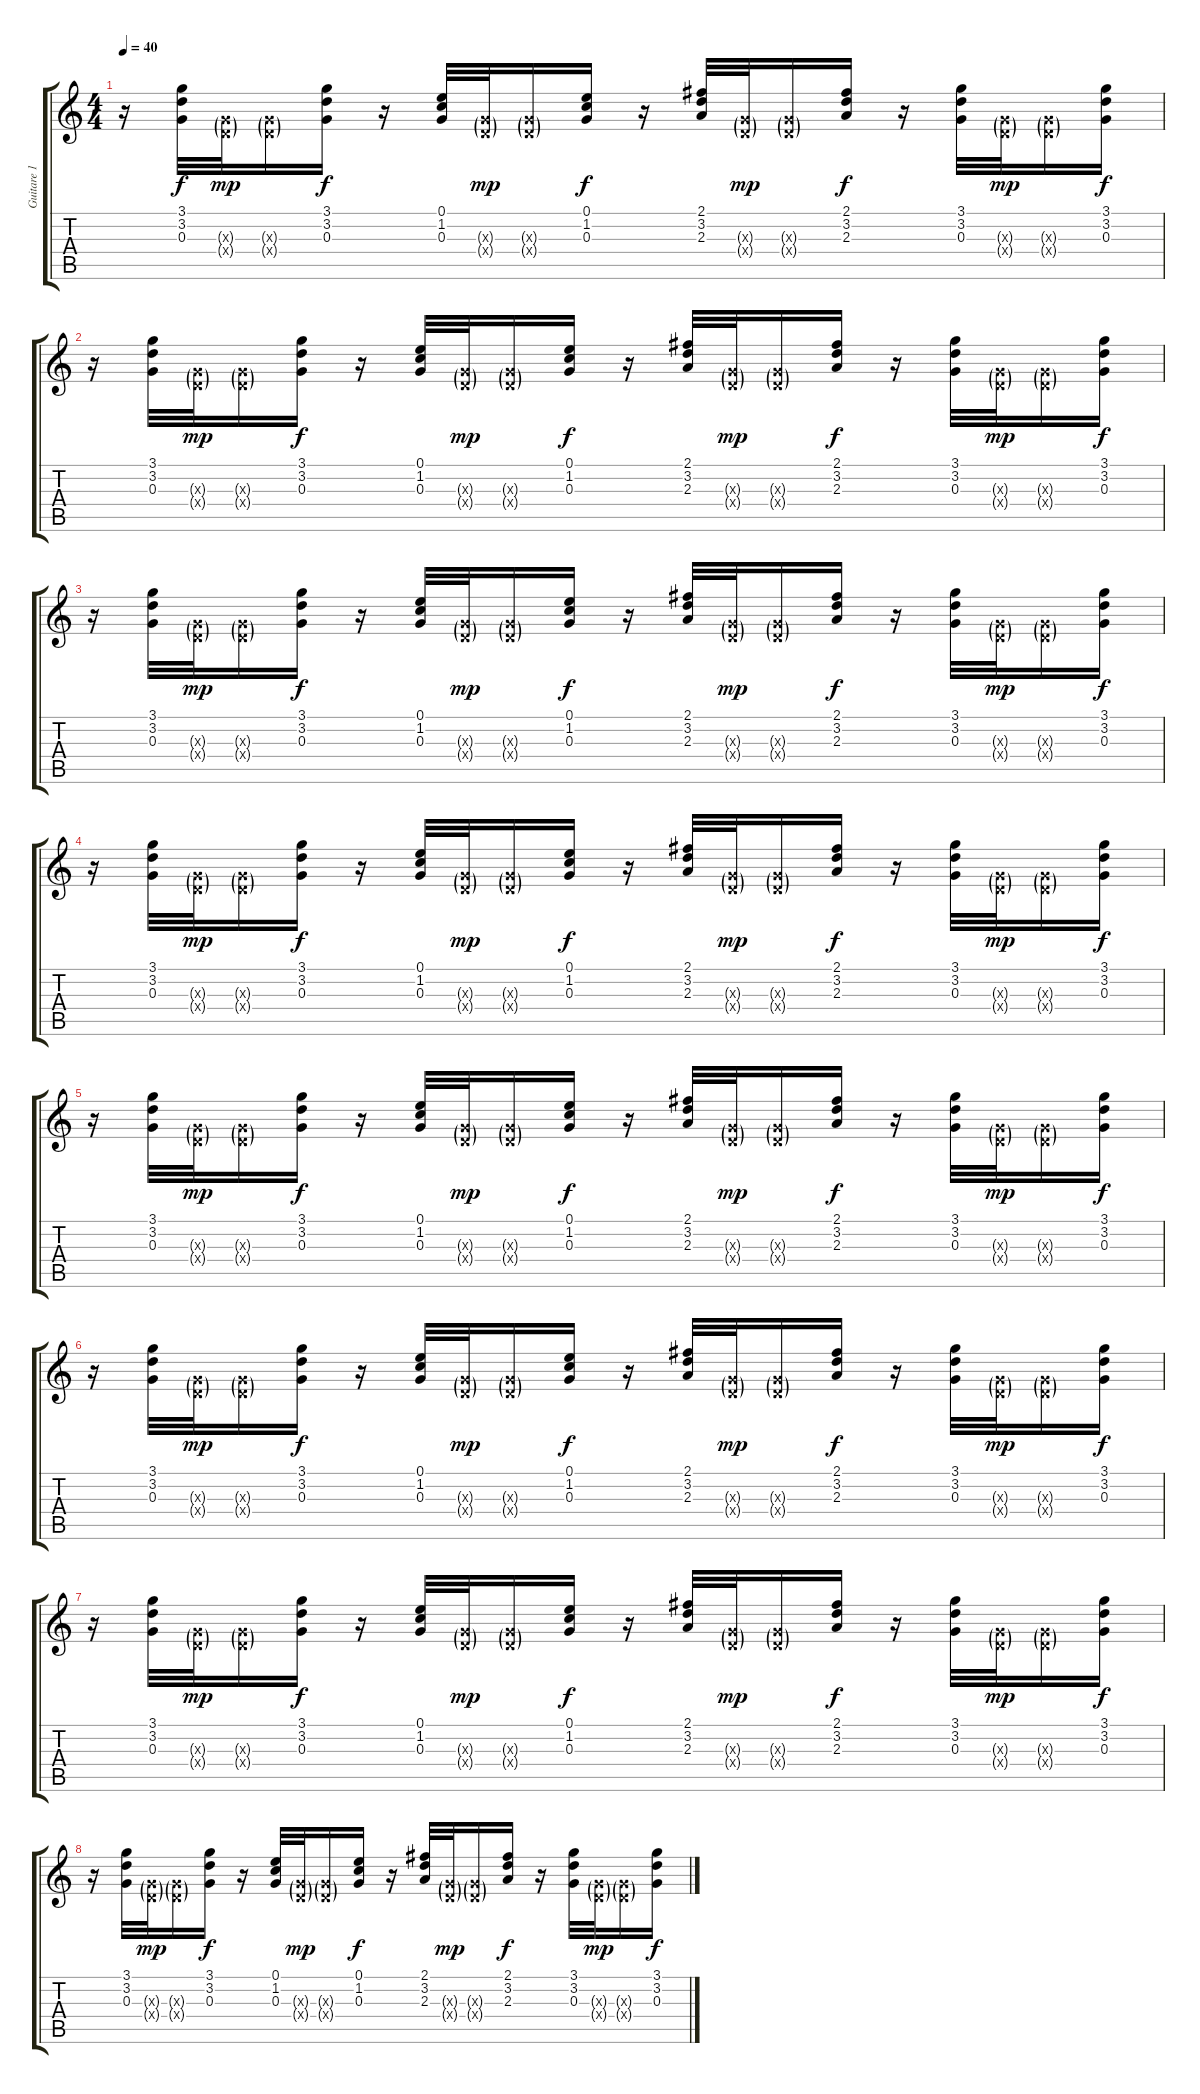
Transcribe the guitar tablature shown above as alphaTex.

\track ("Guitare 1" "Guitare 1") {instrument acousticguitarsteel}
\staff {score tabs}
\tuning (E4 B3 G3 D3 A2 E2) {hide}
\ts (4 4)
\tempo 40
\clef g2
\ks c
r.16{dy f} (3.1 3.2 0.3).32 (0.3{g x} 0.4{g x}).32{dy mp} (0.3{g x} 0.4{g x}).16 (3.1 3.2 0.3).16{dy f} r.16 (0.1 1.2 0.3).32 (0.3{g x} 0.4{g x}).32{dy mp} (0.3{g x} 0.4{g x}).16 (0.1 1.2 0.3).16{dy f} r.16 (2.1 3.2 2.3).32 (0.3{g x} 0.4{g x}).32{dy mp} (0.3{g x} 0.4{g x}).16 (2.1 3.2 2.3).16{dy f} r.16 (3.1 3.2 0.3).32 (0.3{g x} 0.4{g x}).32{dy mp} (0.3{g x} 0.4{g x}).16 (3.1 3.2 0.3).16{dy f} |
r.16 (3.1 3.2 0.3).32 (0.3{g x} 0.4{g x}).32{dy mp} (0.3{g x} 0.4{g x}).16 (3.1 3.2 0.3).16{dy f} r.16 (0.1 1.2 0.3).32 (0.3{g x} 0.4{g x}).32{dy mp} (0.3{g x} 0.4{g x}).16 (0.1 1.2 0.3).16{dy f} r.16 (2.1 3.2 2.3).32 (0.3{g x} 0.4{g x}).32{dy mp} (0.3{g x} 0.4{g x}).16 (2.1 3.2 2.3).16{dy f} r.16 (3.1 3.2 0.3).32 (0.3{g x} 0.4{g x}).32{dy mp} (0.3{g x} 0.4{g x}).16 (3.1 3.2 0.3).16{dy f} |
r.16 (3.1 3.2 0.3).32 (0.3{g x} 0.4{g x}).32{dy mp} (0.3{g x} 0.4{g x}).16 (3.1 3.2 0.3).16{dy f} r.16 (0.1 1.2 0.3).32 (0.3{g x} 0.4{g x}).32{dy mp} (0.3{g x} 0.4{g x}).16 (0.1 1.2 0.3).16{dy f} r.16 (2.1 3.2 2.3).32 (0.3{g x} 0.4{g x}).32{dy mp} (0.3{g x} 0.4{g x}).16 (2.1 3.2 2.3).16{dy f} r.16 (3.1 3.2 0.3).32 (0.3{g x} 0.4{g x}).32{dy mp} (0.3{g x} 0.4{g x}).16 (3.1 3.2 0.3).16{dy f} |
r.16 (3.1 3.2 0.3).32 (0.3{g x} 0.4{g x}).32{dy mp} (0.3{g x} 0.4{g x}).16 (3.1 3.2 0.3).16{dy f} r.16 (0.1 1.2 0.3).32 (0.3{g x} 0.4{g x}).32{dy mp} (0.3{g x} 0.4{g x}).16 (0.1 1.2 0.3).16{dy f} r.16 (2.1 3.2 2.3).32 (0.3{g x} 0.4{g x}).32{dy mp} (0.3{g x} 0.4{g x}).16 (2.1 3.2 2.3).16{dy f} r.16 (3.1 3.2 0.3).32 (0.3{g x} 0.4{g x}).32{dy mp} (0.3{g x} 0.4{g x}).16 (3.1 3.2 0.3).16{dy f} |
r.16 (3.1 3.2 0.3).32 (0.3{g x} 0.4{g x}).32{dy mp} (0.3{g x} 0.4{g x}).16 (3.1 3.2 0.3).16{dy f} r.16 (0.1 1.2 0.3).32 (0.3{g x} 0.4{g x}).32{dy mp} (0.3{g x} 0.4{g x}).16 (0.1 1.2 0.3).16{dy f} r.16 (2.1 3.2 2.3).32 (0.3{g x} 0.4{g x}).32{dy mp} (0.3{g x} 0.4{g x}).16 (2.1 3.2 2.3).16{dy f} r.16 (3.1 3.2 0.3).32 (0.3{g x} 0.4{g x}).32{dy mp} (0.3{g x} 0.4{g x}).16 (3.1 3.2 0.3).16{dy f} |
r.16 (3.1 3.2 0.3).32 (0.3{g x} 0.4{g x}).32{dy mp} (0.3{g x} 0.4{g x}).16 (3.1 3.2 0.3).16{dy f} r.16 (0.1 1.2 0.3).32 (0.3{g x} 0.4{g x}).32{dy mp} (0.3{g x} 0.4{g x}).16 (0.1 1.2 0.3).16{dy f} r.16 (2.1 3.2 2.3).32 (0.3{g x} 0.4{g x}).32{dy mp} (0.3{g x} 0.4{g x}).16 (2.1 3.2 2.3).16{dy f} r.16 (3.1 3.2 0.3).32 (0.3{g x} 0.4{g x}).32{dy mp} (0.3{g x} 0.4{g x}).16 (3.1 3.2 0.3).16{dy f} |
r.16 (3.1 3.2 0.3).32 (0.3{g x} 0.4{g x}).32{dy mp} (0.3{g x} 0.4{g x}).16 (3.1 3.2 0.3).16{dy f} r.16 (0.1 1.2 0.3).32 (0.3{g x} 0.4{g x}).32{dy mp} (0.3{g x} 0.4{g x}).16 (0.1 1.2 0.3).16{dy f} r.16 (2.1 3.2 2.3).32 (0.3{g x} 0.4{g x}).32{dy mp} (0.3{g x} 0.4{g x}).16 (2.1 3.2 2.3).16{dy f} r.16 (3.1 3.2 0.3).32 (0.3{g x} 0.4{g x}).32{dy mp} (0.3{g x} 0.4{g x}).16 (3.1 3.2 0.3).16{dy f} |
r.16 (3.1 3.2 0.3).32 (0.3{g x} 0.4{g x}).32{dy mp} (0.3{g x} 0.4{g x}).16 (3.1 3.2 0.3).16{dy f} r.16 (0.1 1.2 0.3).32 (0.3{g x} 0.4{g x}).32{dy mp} (0.3{g x} 0.4{g x}).16 (0.1 1.2 0.3).16{dy f} r.16 (2.1 3.2 2.3).32 (0.3{g x} 0.4{g x}).32{dy mp} (0.3{g x} 0.4{g x}).16 (2.1 3.2 2.3).16{dy f} r.16 (3.1 3.2 0.3).32 (0.3{g x} 0.4{g x}).32{dy mp} (0.3{g x} 0.4{g x}).16 (3.1 3.2 0.3).16{dy f}
